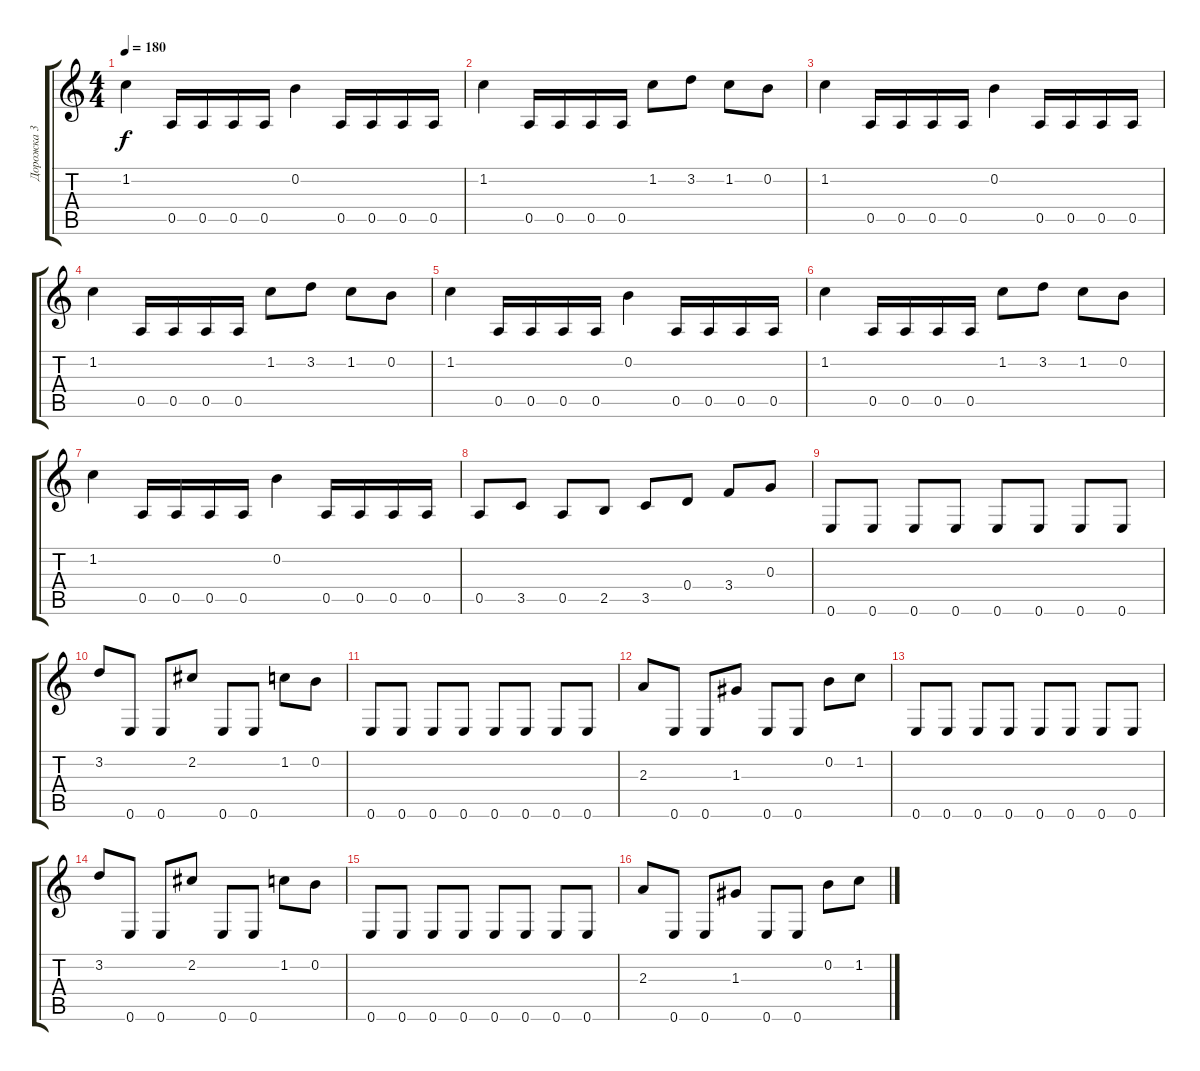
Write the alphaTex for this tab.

\track ("Дорожка 3" "Дорожка 3") {instrument distortionguitar}
\staff {score tabs}
\tuning (E4 B3 G3 D3 A2 E2) {hide}
\ts (4 4)
\tempo 180
\clef g2
\ks c
1.2.4{dy f} 0.5.16 0.5.16 0.5.16 0.5.16 0.2.4 0.5.16 0.5.16 0.5.16 0.5.16 |
1.2.4 0.5.16 0.5.16 0.5.16 0.5.16 1.2.8 3.2.8 1.2.8 0.2.8 |
1.2.4 0.5.16 0.5.16 0.5.16 0.5.16 0.2.4 0.5.16 0.5.16 0.5.16 0.5.16 |
1.2.4 0.5.16 0.5.16 0.5.16 0.5.16 1.2.8 3.2.8 1.2.8 0.2.8 |
1.2.4 0.5.16 0.5.16 0.5.16 0.5.16 0.2.4 0.5.16 0.5.16 0.5.16 0.5.16 |
1.2.4 0.5.16 0.5.16 0.5.16 0.5.16 1.2.8 3.2.8 1.2.8 0.2.8 |
1.2.4 0.5.16 0.5.16 0.5.16 0.5.16 0.2.4 0.5.16 0.5.16 0.5.16 0.5.16 |
0.5.8 3.5.8 0.5.8 2.5.8 3.5.8 0.4.8 3.4.8 0.3.8 |
0.6.8 0.6.8 0.6.8 0.6.8 0.6.8 0.6.8 0.6.8 0.6.8 |
3.2.8 0.6.8 0.6.8 2.2.8 0.6.8 0.6.8 1.2.8 0.2.8 |
0.6.8 0.6.8 0.6.8 0.6.8 0.6.8 0.6.8 0.6.8 0.6.8 |
2.3.8 0.6.8 0.6.8 1.3.8 0.6.8 0.6.8 0.2.8 1.2.8 |
0.6.8 0.6.8 0.6.8 0.6.8 0.6.8 0.6.8 0.6.8 0.6.8 |
3.2.8 0.6.8 0.6.8 2.2.8 0.6.8 0.6.8 1.2.8 0.2.8 |
0.6.8 0.6.8 0.6.8 0.6.8 0.6.8 0.6.8 0.6.8 0.6.8 |
2.3.8 0.6.8 0.6.8 1.3.8 0.6.8 0.6.8 0.2.8 1.2.8
